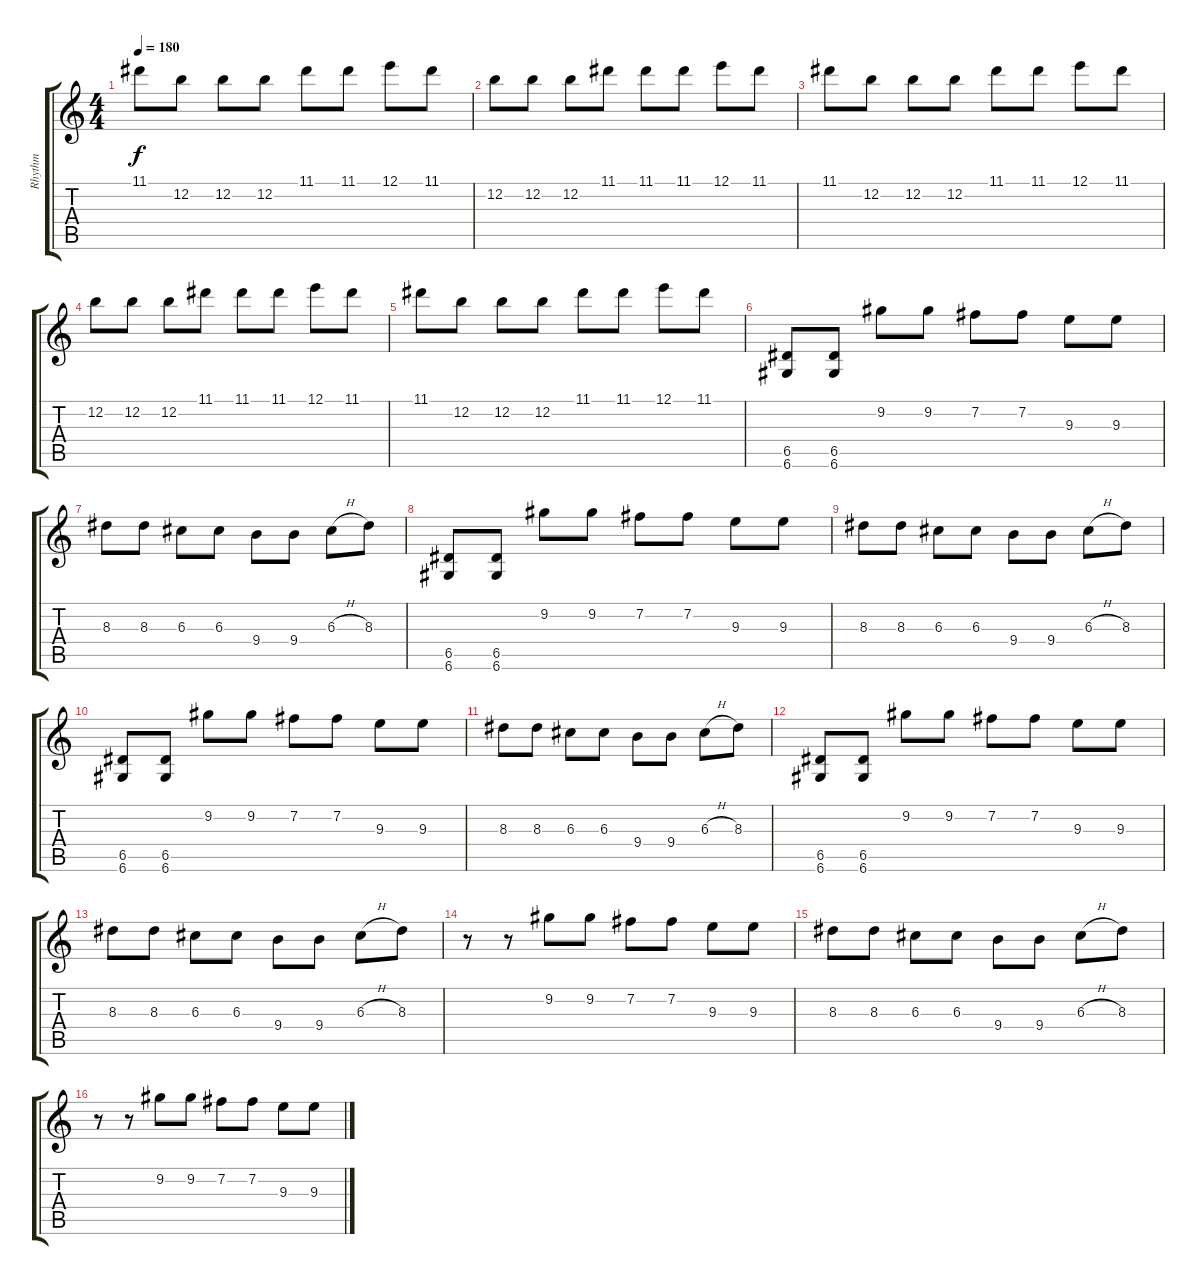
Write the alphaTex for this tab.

\track ("Rhythm" "Rhythm") {instrument distortionguitar}
\staff {score tabs}
\tuning (E4 B3 G3 D3 A2 D2) {hide}
\ts (4 4)
\tempo 180
\clef g2
\ks c
11.1.8{dy f} 12.2.8 12.2.8 12.2.8 11.1.8 11.1.8 12.1.8 11.1.8 |
12.2.8 12.2.8 12.2.8 11.1.8 11.1.8 11.1.8 12.1.8 11.1.8 |
11.1.8 12.2.8 12.2.8 12.2.8 11.1.8 11.1.8 12.1.8 11.1.8 |
12.2.8 12.2.8 12.2.8 11.1.8 11.1.8 11.1.8 12.1.8 11.1.8 |
11.1.8 12.2.8 12.2.8 12.2.8 11.1.8 11.1.8 12.1.8 11.1.8 |
(6.5 6.6).8 (6.5 6.6).8 9.2.8 9.2.8 7.2.8 7.2.8 9.3.8 9.3.8 |
8.3.8 8.3.8 6.3.8 6.3.8 9.4.8 9.4.8 6.3{h}.8 8.3.8 |
(6.5 6.6).8 (6.5 6.6).8 9.2.8 9.2.8 7.2.8 7.2.8 9.3.8 9.3.8 |
8.3.8 8.3.8 6.3.8 6.3.8 9.4.8 9.4.8 6.3{h}.8 8.3.8 |
(6.5 6.6).8 (6.5 6.6).8 9.2.8 9.2.8 7.2.8 7.2.8 9.3.8 9.3.8 |
8.3.8 8.3.8 6.3.8 6.3.8 9.4.8 9.4.8 6.3{h}.8 8.3.8 |
(6.5 6.6).8 (6.5 6.6).8 9.2.8 9.2.8 7.2.8 7.2.8 9.3.8 9.3.8 |
8.3.8 8.3.8 6.3.8 6.3.8 9.4.8 9.4.8 6.3{h}.8 8.3.8 |
r.8 r.8 9.2.8 9.2.8 7.2.8 7.2.8 9.3.8 9.3.8 |
8.3.8 8.3.8 6.3.8 6.3.8 9.4.8 9.4.8 6.3{h}.8 8.3.8 |
r.8 r.8 9.2.8 9.2.8 7.2.8 7.2.8 9.3.8 9.3.8
